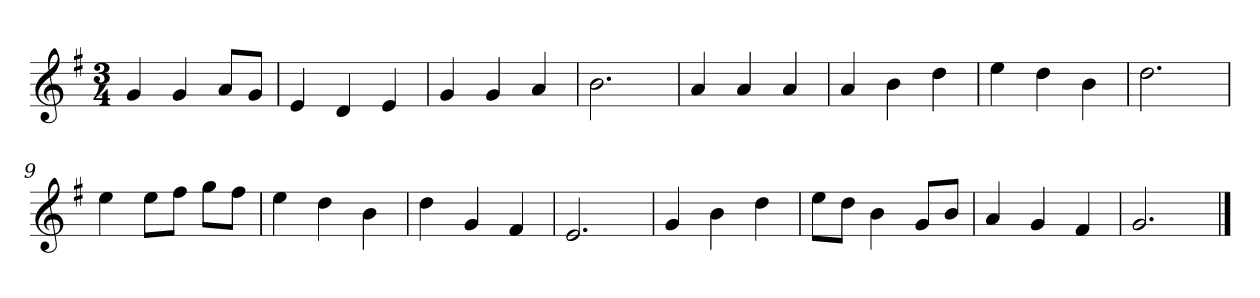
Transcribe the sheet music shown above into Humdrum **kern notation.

**kern
*part1
*staff1
*clefG2
*ITrd7c12
*k[f#]
*G:
*M3/4
=1
4G/
4G/
8A/L
8G/J
=2
4E/
4D/
4E/
=3
4G/
4G/
4A/
=4
2.B\
!!LO:LB:g=z
=5
4A/
4A/
4A/
=6
4A/
4B\
4d\
=7
4e\
4d\
4B\
=8
2.d\
!!LO:LB:g=z
=9
4e\
8e\L
8f#\J
8g\L
8f#\J
=10
4e\
4d\
4B\
=11
4d\
4G/
4F#/
=12
2.E/
!!LO:LB:g=z
=13
4G/
4B\
4d\
=14
8e\L
8d\J
4B\
8G/L
8B/J
=15
4A/
4G/
4F#/
=16
2.G/
==
*-
